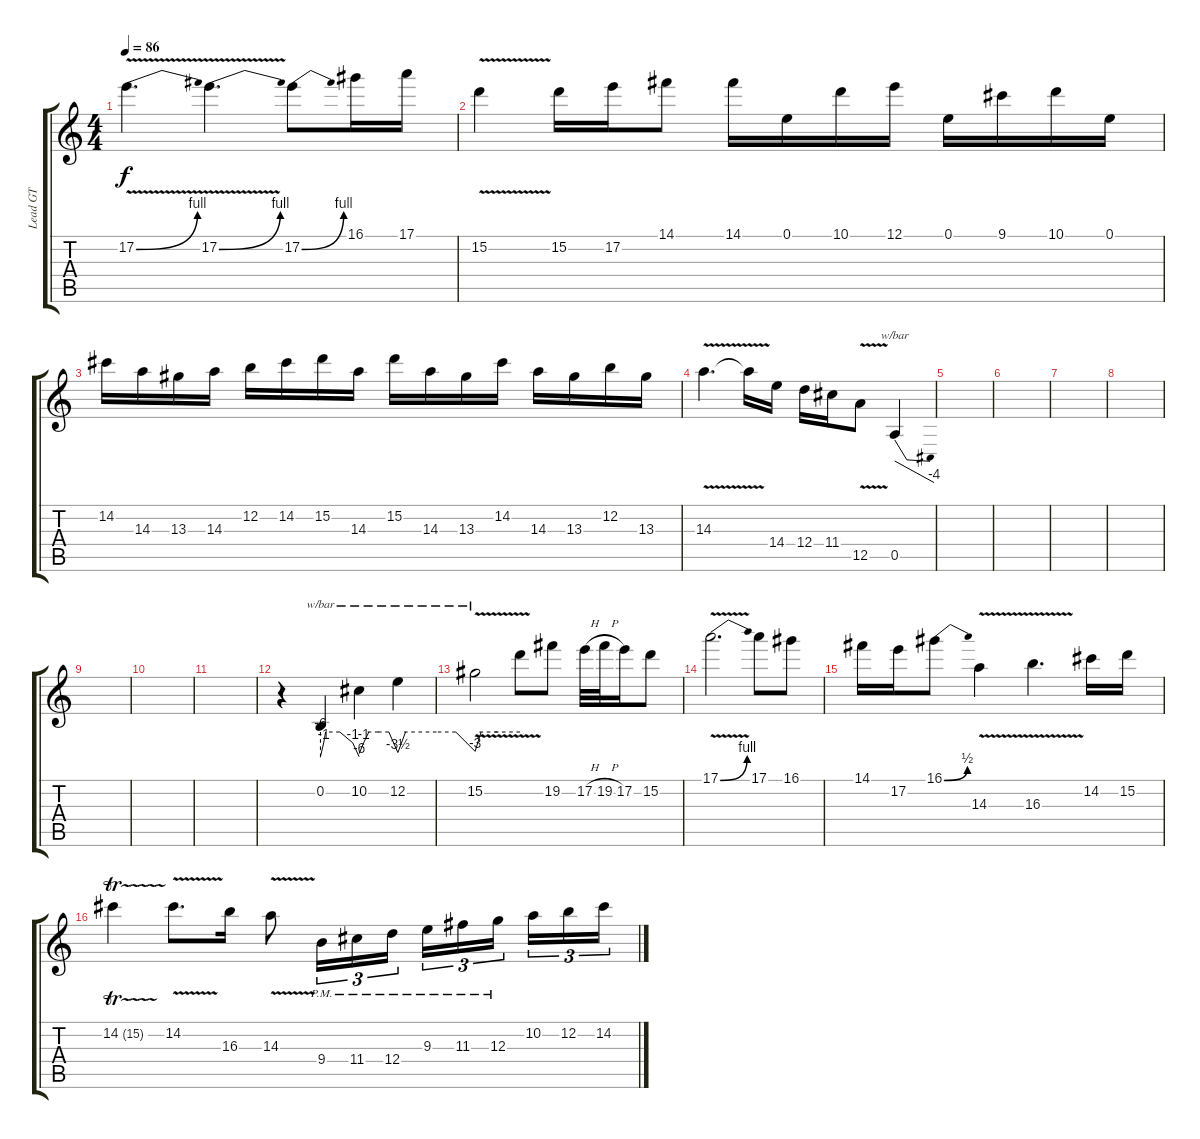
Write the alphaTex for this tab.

\track ("Lead GT" "Lead GT") {instrument distortionguitar}
\staff {score tabs}
\tuning (E4 B3 G3 D3 A2 E2) {hide}
\ts (4 4)
\tempo 86
\clef g2
\ks c
17.2{be (bend 0 0 60 4) v}.4{d dy f} 17.2{be (bend 0 0 60 4) v}.4{d} 17.2{be (bend 0 0 60 4)}.8 16.1.16 17.1.16 |
15.2{v}.4 15.2.16 17.2.16 14.1.8 14.1.16 0.1.16 10.1.16 12.1.16 0.1.16 9.1.16 10.1.16 0.1.16 |
14.2.16 14.3.16 13.3.16 14.3.16 12.2.16 14.2.16 15.2.16 14.3.16 15.2.16 14.3.16 13.3.16 14.2.16 14.3.16 13.3.16 12.2.16 13.3.16 |
14.3{v}.4{d} 14.3{t}.16 14.4.16 12.4.16 11.4.16 12.5{v}.8 0.5.4{tbe (dive default 0 0 60 -16)} |
|
|
|
|
|
|
|
r.4 0.2.4{tbe (custom default 0 -24 5 -4 8 0 30 0 50 -4 60 -24)} 10.2.4{tbe (custom default 0 -16 7 -4 15 0 30 0 46 0 60 -14)} 12.2.4{tbe (custom default 0 -14 6 0 30 0 45 0 60 -12)} |
15.2{v}.2{tbe (custom default 0 -12 8 0 30 0 60 0)} 15.2{t}.8 19.2.8 17.2{h}.32 19.2{h}.32 17.2.16 15.2.8 |
17.1{be (bend 0 0 60 4) v}.2{d} 17.1.8 16.1.8 |
14.1.16 17.2.16 16.1{be (bend 0 0 60 2)}.8 14.3{v}.4 16.3{v}.4{d} 14.2.16 15.2.16 |
14.2{tr (15 32)}.4 14.2{v}.8{d} 16.3.16 14.3{v}.8 9.4{pm}.16{tu (3 2)} 11.4{pm}.16{tu (3 2)} 12.4{pm}.16{tu (3 2)} 9.3{pm}.16{tu (3 2)} 11.3{pm}.16{tu (3 2)} 12.3{pm}.16{tu (3 2) beam splitsecondary} 10.2.16{tu (3 2)} 12.2.16{tu (3 2)} 14.2.16{tu (3 2)}
